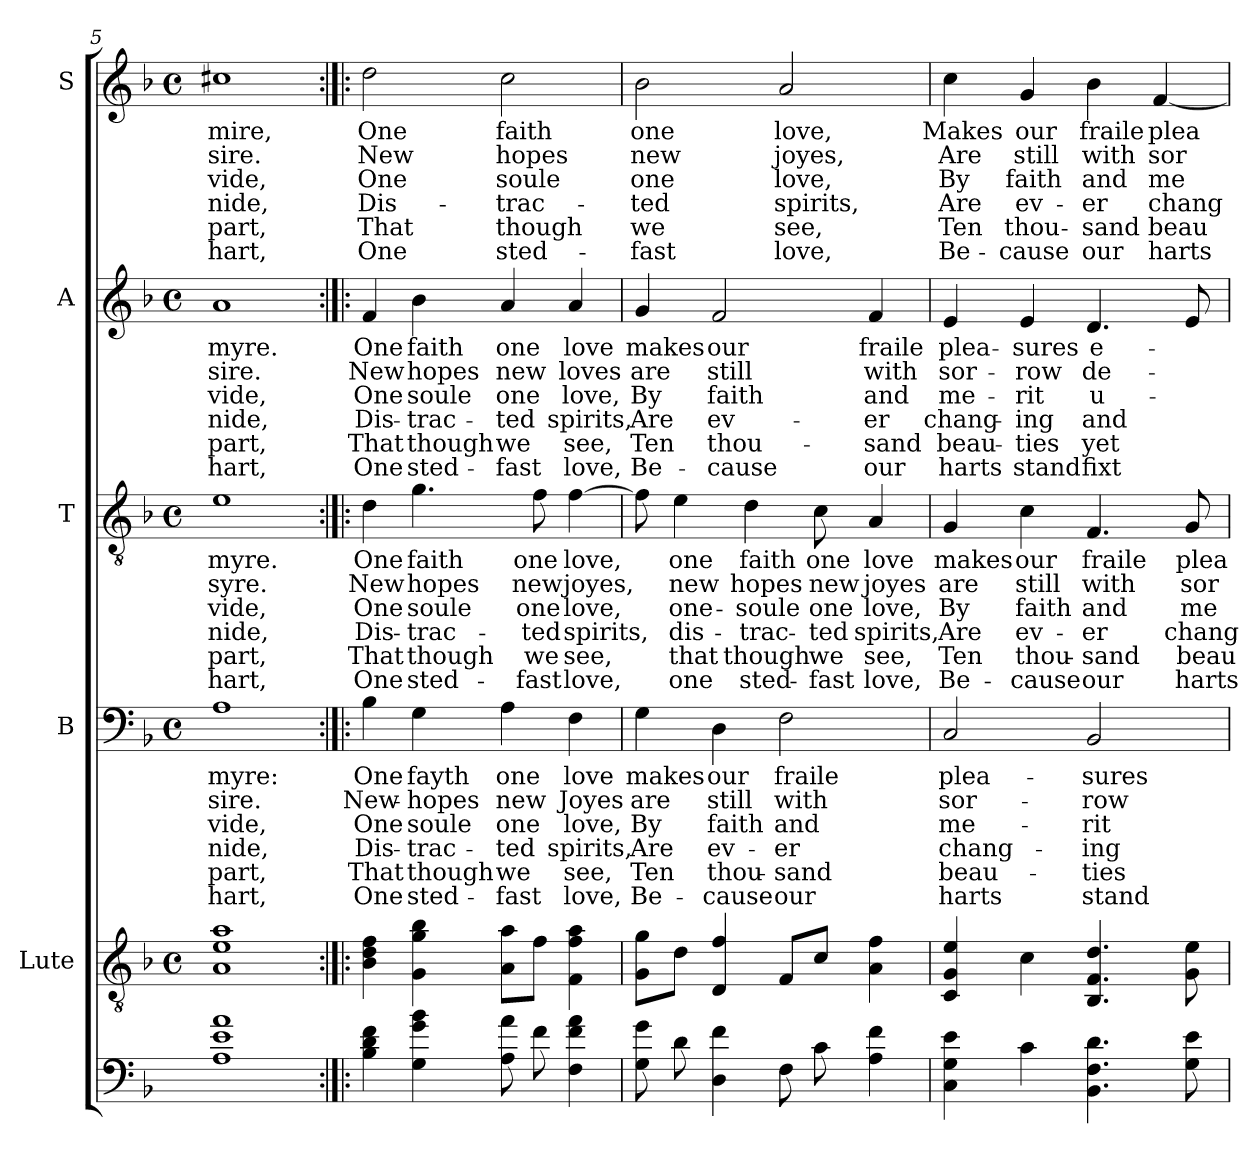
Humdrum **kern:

**kern	**kern	**kern	**text	**text	**text	**text	**text	**text	**kern	**text	**text	**text	**text	**text	**text	**kern	**text	**text	**text	**text	**text	**text	**kern	**text	**text	**text	**text	**text	**text
*part6	*part5	*part4	*part4	*part4	*part4	*part4	*part4	*part4	*part3	*part3	*part3	*part3	*part3	*part3	*part3	*part2	*part2	*part2	*part2	*part2	*part2	*part2	*part1	*part1	*part1	*part1	*part1	*part1	*part1
*staff6	*staff5	*staff4	*staff4	*staff4	*staff4	*staff4	*staff4	*staff4	*staff3	*staff3	*staff3	*staff3	*staff3	*staff3	*staff3	*staff2	*staff2	*staff2	*staff2	*staff2	*staff2	*staff2	*staff1	*staff1	*staff1	*staff1	*staff1	*staff1	*staff1
*	*I"Lute	*I"B	*	*	*	*	*	*	*I"T	*	*	*	*	*	*	*I"A	*	*	*	*	*	*	*I"S	*	*	*	*	*	*
*	*clefGv2	*clefF4	*	*	*	*	*	*	*clefGv2	*	*	*	*	*	*	*clefG2	*	*	*	*	*	*	*clefG2	*	*	*	*	*	*
*k[b-]	*k[b-]	*k[b-]	*	*	*	*	*	*	*k[b-]	*	*	*	*	*	*	*k[b-]	*	*	*	*	*	*	*k[b-]	*	*	*	*	*	*
*F:	*F:	*F:	*	*	*	*	*	*	*F:	*	*	*	*	*	*	*F:	*	*	*	*	*	*	*F:	*	*	*	*	*	*
*	*M4/4	*M4/4	*	*	*	*	*	*	*M4/4	*	*	*	*	*	*	*M4/4	*	*	*	*	*	*	*M4/4	*	*	*	*	*	*
*	*met(c)	*met(c)	*	*	*	*	*	*	*met(c)	*	*	*	*	*	*	*met(c)	*	*	*	*	*	*	*met(c)	*	*	*	*	*	*
=5	=5	=5	=5	=5	=5	=5	=5	=5	=5	=5	=5	=5	=5	=5	=5	=5	=5	=5	=5	=5	=5	=5	=5	=5	=5	=5	=5	=5	=5
1A 1e 1a	1A 1e 1a	1A	-myre:	-sire.	-vide,	-nide,	-part,	hart,	1e	-myre.	-syre.	-vide,	-nide,	-part,	hart,	1a	-myre.	-sire.	-vide,	-nide,	-part,	hart,	1cc#X	-mire,	-sire.	-vide,	-nide,	-part,	hart,
!!LO:PB:g=z
=6:|!|:	=6:|!|:	=6:|!|:	=6:|!|:	=6:|!|:	=6:|!|:	=6:|!|:	=6:|!|:	=6:|!|:	=6:|!|:	=6:|!|:	=6:|!|:	=6:|!|:	=6:|!|:	=6:|!|:	=6:|!|:	=6:|!|:	=6:|!|:	=6:|!|:	=6:|!|:	=6:|!|:	=6:|!|:	=6:|!|:	=6:|!|:	=6:|!|:	=6:|!|:	=6:|!|:	=6:|!|:	=6:|!|:	=6:|!|:
4B- 4d 4f	4B-\ 4d\ 4f\	4B-\	One	New-	One	Dis-	That	One	4d\	One	New	One	Dis-	That	One	4f/	One	New	One	Dis-	That	One	2dd\	One	New	One	Dis-	That	One
4G 4g 4b-	4G\ 4g\ 4b-\	4G\	fayth	-hopes	soule	-trac-	though	sted-	4.g\	faith	hopes	soule	-trac-	though	sted-	4b-\	faith	hopes	soule	-trac-	though	sted-	.	.	.	.	.	.	.
8A 8a	8A\ 8a\L	4A\	one	new	one	-ted	we	-fast	.	.	.	.	.	.	.	4a/	one	new	one	-ted	we	-fast	2cc\	faith	hopes	soule	-trac-	though	sted-
8f	8f\J	.	.	.	.	.	.	.	8f\	one	new	one	-ted	we	-fast	.	.	.	.	.	.	.	.	.	.	.	.	.	.
4F 4f 4a	4F\ 4f\ 4a\	4F\	love	Joyes	love,	spirits,	see,	love,	[4f\	love,	joyes,	love,	spirits,	see,	love,	4a/	love	loves	love,	spirits,	see,	love,	.	.	.	.	.	.	.
=7	=7	=7	=7	=7	=7	=7	=7	=7	=7	=7	=7	=7	=7	=7	=7	=7	=7	=7	=7	=7	=7	=7	=7	=7	=7	=7	=7	=7	=7
8G 8g	8G\ 8g\L	4G\	makes	are	By	Are	Ten	Be-	8f\]	.	.	.	.	.	.	4g/	makes	are	By	Are	Ten	Be-	2b-\	one	new	one	-ted	we	-fast
8d	8d\J	.	.	.	.	.	.	.	4e\	one	new	one-	dis-	that	one	.	.	.	.	.	.	.	.	.	.	.	.	.	.
4D 4f	4D/ 4f/	4D\	our	still	faith	ev-	thou-	-cause	.	.	.	.	.	.	.	2f/	our	still	faith	ev-	thou-	-cause	.	.	.	.	.	.	.
.	.	.	.	.	.	.	.	.	4d\	faith	hopes	-soule	-trac-	though	sted-	.	.	.	.	.	.	.	.	.	.	.	.	.	.
8F	8F/L	2F\	fraile	with	and	-er	-sand	our	.	.	.	.	.	.	.	.	.	.	.	.	.	.	2a/	love,	joyes,	love,	spirits,	see,	love,
8c	8c/J	.	.	.	.	.	.	.	8c\	one	new	one	-ted	we	-fast	.	.	.	.	.	.	.	.	.	.	.	.	.	.
4A 4f	4A\ 4f\	.	.	.	.	.	.	.	4A/	love	joyes	love,	spirits,	see,	love,	4f/	fraile	with	and	-er	-sand	our	.	.	.	.	.	.	.
=8	=8	=8	=8	=8	=8	=8	=8	=8	=8	=8	=8	=8	=8	=8	=8	=8	=8	=8	=8	=8	=8	=8	=8	=8	=8	=8	=8	=8	=8
4C 4G 4e	4C/ 4G/ 4e/	2C/	plea-	sor-	me-	chang-	beau-	harts	4G/	makes	are	By	Are	Ten	Be-	4e/	plea-	sor-	me-	chang-	beau-	harts	4cc\	Makes	Are	By	Are	Ten	Be-
4c	4c\	.	.	.	.	.	.	.	4c\	our	still	faith	ev-	thou-	-cause	4e/	-sures	-row	-rit	-ing	-ties	stand	4g/	our	still	faith	ev-	thou-	-cause
4.BB- 4.F 4.d	4.BB-/ 4.F/ 4.d/	2BB-/	-sures	-row	-rit	-ing	-ties	stand	4.F/	fraile	with	and	-er	-sand	our	4.d/	e-	de-	u-	and	yet	fixt	4b-\	fraile	with	and	-er	-sand	our
.	.	.	.	.	.	.	.	.	.	.	.	.	.	.	.	.	.	.	.	.	.	.	[4f/	plea-	sor-	me-	chang-	beau-	harts
8G 8e	8G\ 8e\	.	.	.	.	.	.	.	8G/	plea-	sor-	me-	chang-	beau-	harts	8e/	.	.	.	.	.	.	.	.	.	.	.	.	.
=	=	=	=	=	=	=	=	=	=	=	=	=	=	=	=	=	=	=	=	=	=	=	=	=	=	=	=	=	=
*-	*-	*-	*-	*-	*-	*-	*-	*-	*-	*-	*-	*-	*-	*-	*-	*-	*-	*-	*-	*-	*-	*-	*-	*-	*-	*-	*-	*-	*-
